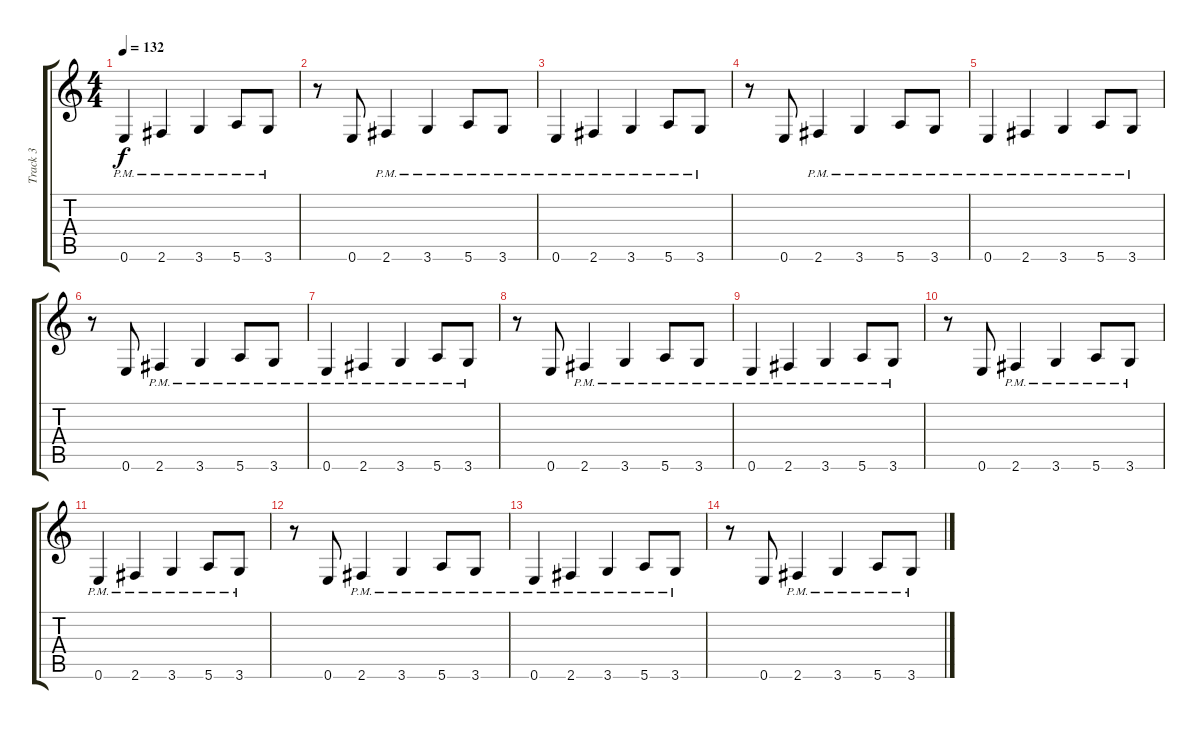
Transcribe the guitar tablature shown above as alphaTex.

\track ("Track 3" "Track 3") {instrument distortionguitar}
\staff {score tabs}
\tuning (E4 B3 G3 D3 A2 E2) {hide}
\ts (4 4)
\tempo 132
\clef g2
\ks c
0.6{pm}.4{dy f} 2.6{pm}.4 3.6{pm}.4 5.6{pm}.8 3.6{pm}.8 |
r.8 0.6.8 2.6{pm}.4 3.6{pm}.4 5.6{pm}.8 3.6{pm}.8 |
0.6{pm}.4 2.6{pm}.4 3.6{pm}.4 5.6{pm}.8 3.6{pm}.8 |
r.8 0.6.8 2.6{pm}.4 3.6{pm}.4 5.6{pm}.8 3.6{pm}.8 |
0.6{pm}.4 2.6{pm}.4 3.6{pm}.4 5.6{pm}.8 3.6{pm}.8 |
r.8 0.6.8 2.6{pm}.4 3.6{pm}.4 5.6{pm}.8 3.6{pm}.8 |
0.6{pm}.4 2.6{pm}.4 3.6{pm}.4 5.6{pm}.8 3.6{pm}.8 |
r.8 0.6.8 2.6{pm}.4 3.6{pm}.4 5.6{pm}.8 3.6{pm}.8 |
0.6{pm}.4 2.6{pm}.4 3.6{pm}.4 5.6{pm}.8 3.6{pm}.8 |
r.8 0.6.8 2.6{pm}.4 3.6{pm}.4 5.6{pm}.8 3.6{pm}.8 |
0.6{pm}.4 2.6{pm}.4 3.6{pm}.4 5.6{pm}.8 3.6{pm}.8 |
r.8 0.6.8 2.6{pm}.4 3.6{pm}.4 5.6{pm}.8 3.6{pm}.8 |
0.6{pm}.4 2.6{pm}.4 3.6{pm}.4 5.6{pm}.8 3.6{pm}.8 |
r.8 0.6.8 2.6{pm}.4 3.6{pm}.4 5.6{pm}.8 3.6{pm}.8
